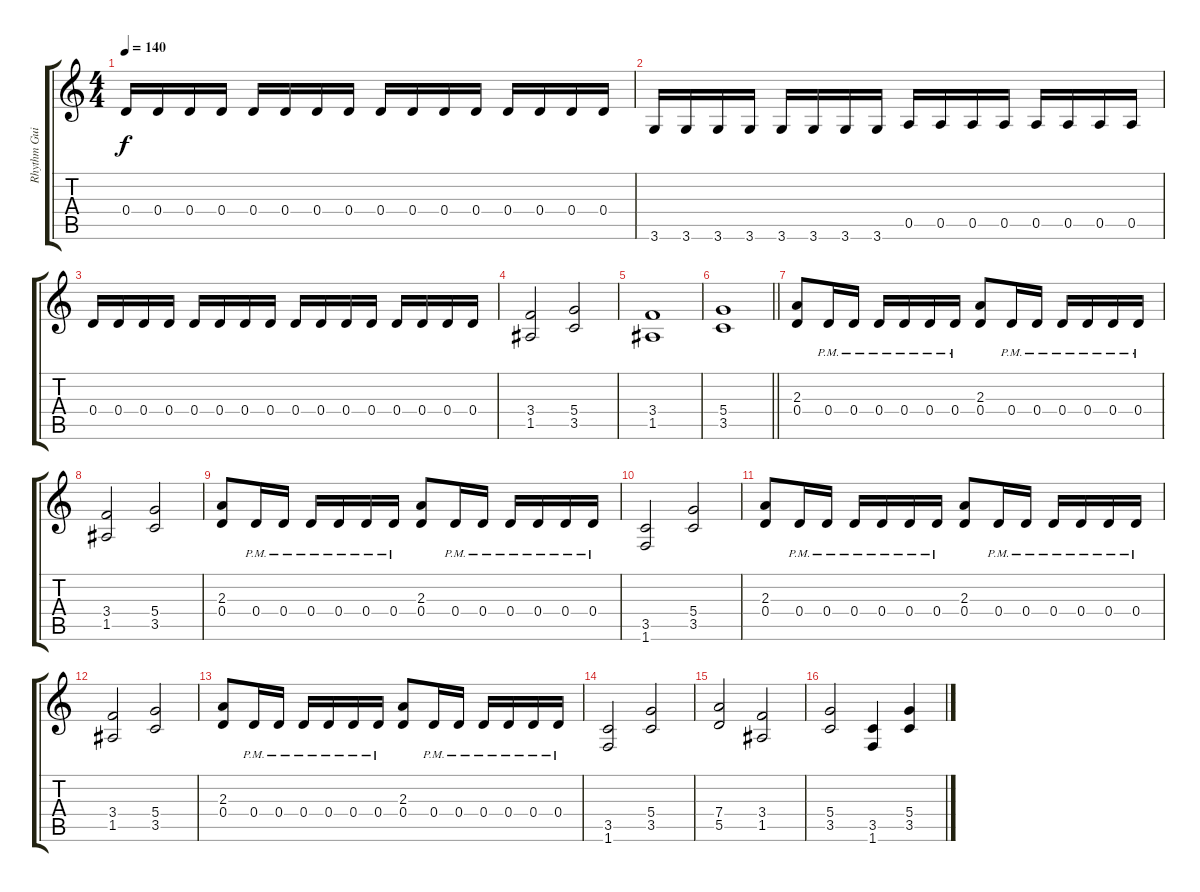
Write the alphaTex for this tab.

\track ("Rhythm Guitar" "Rhythm Gui") {instrument distortionguitar}
\staff {score tabs}
\tuning (E4 B3 G3 D3 A2 E2) {hide}
\ts (4 4)
\tempo 140
\clef g2
\ks c
0.4.16{dy f} 0.4.16 0.4.16 0.4.16 0.4.16 0.4.16 0.4.16 0.4.16 0.4.16 0.4.16 0.4.16 0.4.16 0.4.16 0.4.16 0.4.16 0.4.16 |
3.6.16 3.6.16 3.6.16 3.6.16 3.6.16 3.6.16 3.6.16 3.6.16 0.5.16 0.5.16 0.5.16 0.5.16 0.5.16 0.5.16 0.5.16 0.5.16 |
0.4.16 0.4.16 0.4.16 0.4.16 0.4.16 0.4.16 0.4.16 0.4.16 0.4.16 0.4.16 0.4.16 0.4.16 0.4.16 0.4.16 0.4.16 0.4.16 |
(3.4 1.5).2 (5.4 3.5).2 |
(3.4 1.5).1 |
\barLineRight lightlight
(5.4 3.5).1 |
(2.3 0.4).8 0.4{pm}.16 0.4{pm}.16 0.4{pm}.16 0.4{pm}.16 0.4{pm}.16 0.4{pm}.16 (2.3 0.4).8 0.4{pm}.16 0.4{pm}.16 0.4{pm}.16 0.4{pm}.16 0.4{pm}.16 0.4{pm}.16 |
(3.4 1.5).2 (5.4 3.5).2 |
(2.3 0.4).8 0.4{pm}.16 0.4{pm}.16 0.4{pm}.16 0.4{pm}.16 0.4{pm}.16 0.4{pm}.16 (2.3 0.4).8 0.4{pm}.16 0.4{pm}.16 0.4{pm}.16 0.4{pm}.16 0.4{pm}.16 0.4{pm}.16 |
(3.5 1.6).2 (5.4 3.5).2 |
(2.3 0.4).8 0.4{pm}.16 0.4{pm}.16 0.4{pm}.16 0.4{pm}.16 0.4{pm}.16 0.4{pm}.16 (2.3 0.4).8 0.4{pm}.16 0.4{pm}.16 0.4{pm}.16 0.4{pm}.16 0.4{pm}.16 0.4{pm}.16 |
(3.4 1.5).2 (5.4 3.5).2 |
(2.3 0.4).8 0.4{pm}.16 0.4{pm}.16 0.4{pm}.16 0.4{pm}.16 0.4{pm}.16 0.4{pm}.16 (2.3 0.4).8 0.4{pm}.16 0.4{pm}.16 0.4{pm}.16 0.4{pm}.16 0.4{pm}.16 0.4{pm}.16 |
(3.5 1.6).2 (5.4 3.5).2 |
(7.4 5.5).2 (3.4 1.5).2 |
(5.4 3.5).2 (3.5 1.6).4 (5.4 3.5).4
